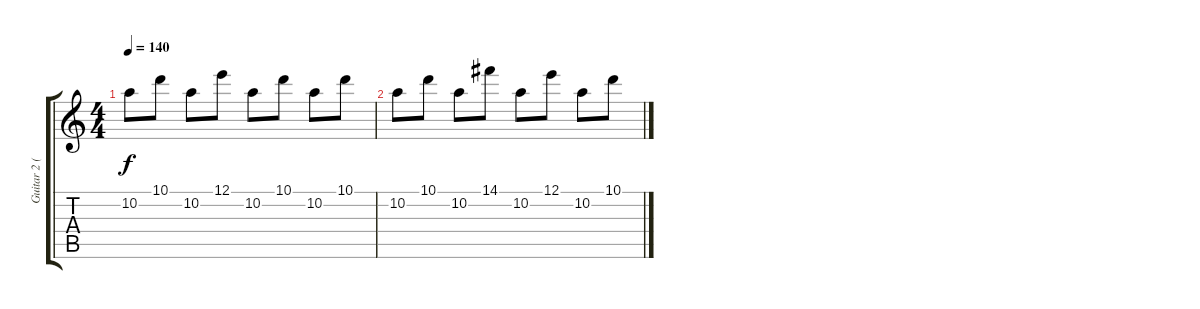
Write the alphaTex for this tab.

\track ("Guitar 2 (Distortion)" "Guitar 2 (") {instrument distortionguitar}
\staff {score tabs}
\tuning (E4 B3 G3 D3 A2 E2) {hide}
\ts (4 4)
\tempo 140
\clef g2
\ks c
10.2.8{dy f} 10.1.8 10.2.8 12.1.8 10.2.8 10.1.8 10.2.8 10.1.8 |
10.2.8 10.1.8 10.2.8 14.1.8 10.2.8 12.1.8 10.2.8 10.1.8
